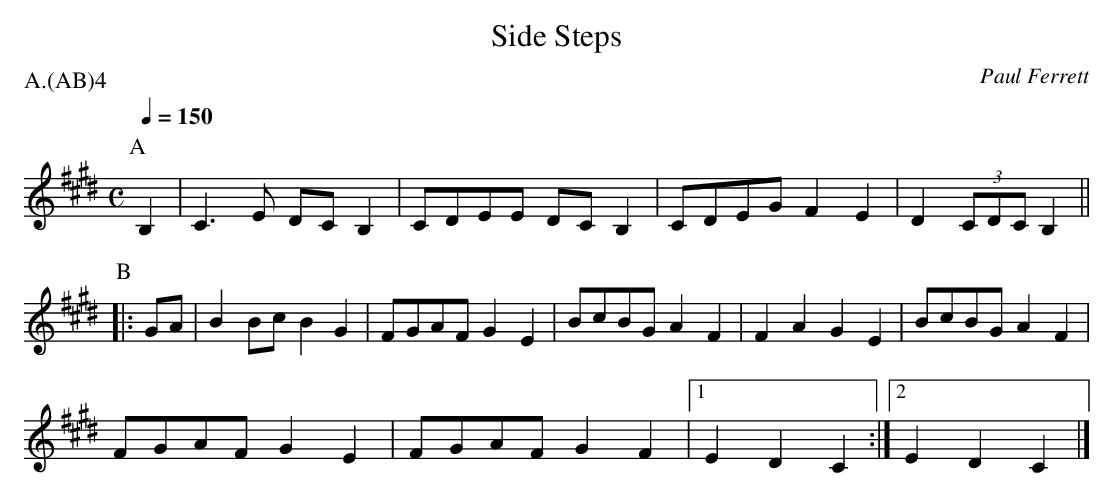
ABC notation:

X:1
T:Side Steps
C:Paul Ferrett
P:A.(AB)4
M:C
K:Emaj
L:1/8
Q:1/4=150
P:A
B,2 | \
C2>E2 DC B,2 | CDEE DC B,2 | CDEG F2 E2 |\
D2 (3CDC B,2 ||
P:B
|: GA | B2 Bc B2 G2 | FGAF G2 E2 | BcBG A2 F2 |\
F2 A2 G2 E2 | BcBG A2 F2 |
FGAF G2 E2 | FGAF G2 F2 |\
 [1 E2 D2 C2 :|\
 [2 E2 D2 C2 |]
